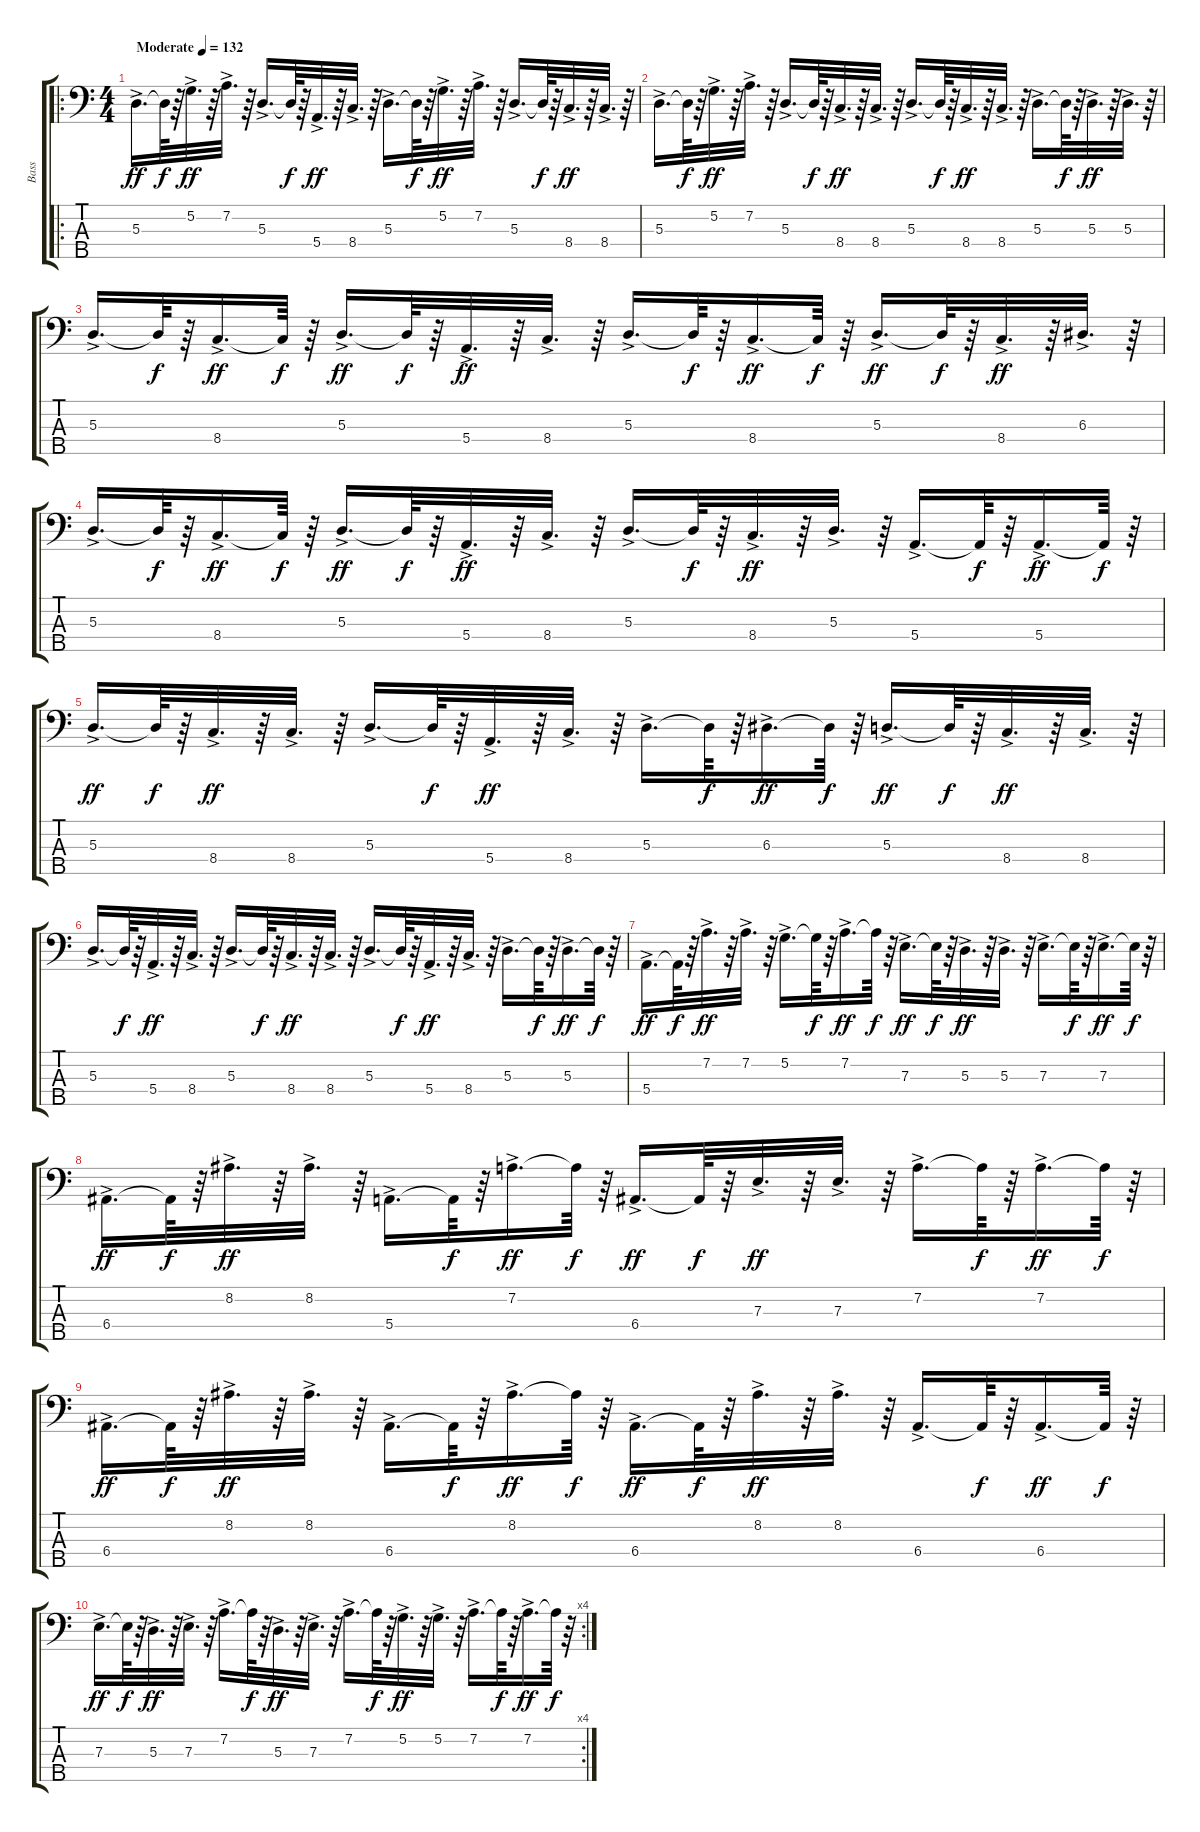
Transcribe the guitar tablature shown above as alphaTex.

\track ("Bass" "Bass") {instrument electricbassfinger}
\staff {score tabs}
\tuning (G2 D2 A1 E1 B0) {hide}
\ro
\ts (4 4)
\tempo (132 "Moderate")
\clef f4
\ks c
5.3{ac}.16{d dy ff instrument electricbassfinger} 5.3{t}.64{dy f} r.64 5.2{ac}.32{d dy ff} r.64 7.2{ac}.32{d} r.64 5.3{ac}.16{d} 5.3{t}.64{dy f} r.64 5.4{ac}.32{d dy ff} r.64 8.4{ac}.32{d} r.64 5.3{ac}.16{d} 5.3{t}.64{dy f} r.64 5.2{ac}.32{d dy ff} r.64 7.2{ac}.32{d} r.64 5.3{ac}.16{d} 5.3{t}.64{dy f} r.64 8.4{ac}.32{d dy ff} r.64 8.4{ac}.32{d} r.64 |
5.3{ac}.16{d} 5.3{t}.64{dy f} r.64 5.2{ac}.32{d dy ff} r.64 7.2{ac}.32{d} r.64 5.3{ac}.16{d} 5.3{t}.64{dy f} r.64 8.4{ac}.32{d dy ff} r.64 8.4{ac}.32{d} r.64 5.3{ac}.16{d} 5.3{t}.64{dy f} r.64 8.4{ac}.32{d dy ff} r.64 8.4{ac}.32{d} r.64 5.3{ac}.16{d} 5.3{t}.64{dy f} r.64 5.3{ac}.32{d dy ff} r.64 5.3{ac}.32{d} r.64 |
5.3{ac}.16{d} 5.3{t}.64{dy f} r.64 8.4{ac}.16{d dy ff} 8.4{t}.64{dy f} r.64 5.3{ac}.16{d dy ff} 5.3{t}.64{dy f} r.64 5.4{ac}.32{d dy ff} r.64 8.4{ac}.32{d} r.64 5.3{ac}.16{d} 5.3{t}.64{dy f} r.64 8.4{ac}.16{d dy ff} 8.4{t}.64{dy f} r.64 5.3{ac}.16{d dy ff} 5.3{t}.64{dy f} r.64 8.4{ac}.32{d dy ff} r.64 6.3{ac}.32{d} r.64 |
5.3{ac}.16{d} 5.3{t}.64{dy f} r.64 8.4{ac}.16{d dy ff} 8.4{t}.64{dy f} r.64 5.3{ac}.16{d dy ff} 5.3{t}.64{dy f} r.64 5.4{ac}.32{d dy ff} r.64 8.4{ac}.32{d} r.64 5.3{ac}.16{d} 5.3{t}.64{dy f} r.64 8.4{ac}.32{d dy ff} r.64 5.3{ac}.32{d} r.64 5.4{ac}.16{d} 5.4{t}.64{dy f} r.64 5.4{ac}.16{d dy ff} 5.4{t}.64{dy f} r.64 |
5.3{ac}.16{d dy ff} 5.3{t}.64{dy f} r.64 8.4{ac}.32{d dy ff} r.64 8.4{ac}.32{d} r.64 5.3{ac}.16{d} 5.3{t}.64{dy f} r.64 5.4{ac}.32{d dy ff} r.64 8.4{ac}.32{d} r.64 5.3{ac}.16{d} 5.3{t}.64{dy f} r.64 6.3{ac}.16{d dy ff} 6.3{t}.64{dy f} r.64 5.3{ac}.16{d dy ff} 5.3{t}.64{dy f} r.64 8.4{ac}.32{d dy ff} r.64 8.4{ac}.32{d} r.64 |
5.3{ac}.16{d} 5.3{t}.64{dy f} r.64 5.4{ac}.32{d dy ff} r.64 8.4{ac}.32{d} r.64 5.3{ac}.16{d} 5.3{t}.64{dy f} r.64 8.4{ac}.32{d dy ff} r.64 8.4{ac}.32{d} r.64 5.3{ac}.16{d} 5.3{t}.64{dy f} r.64 5.4{ac}.32{d dy ff} r.64 8.4{ac}.32{d} r.64 5.3{ac}.16{d} 5.3{t}.64{dy f} r.64 5.3{ac}.16{d dy ff} 5.3{t}.64{dy f} r.64 |
5.4{ac}.16{d dy ff} 5.4{t}.64{dy f} r.64 7.2{ac}.32{d dy ff} r.64 7.2{ac}.32{d} r.64 5.2{ac}.16{d} 5.2{t}.64{dy f} r.64 7.2{ac}.16{d dy ff} 7.2{t}.64{dy f} r.64 7.3{ac}.16{d dy ff} 7.3{t}.64{dy f} r.64 5.3{ac}.32{d dy ff} r.64 5.3{ac}.32{d} r.64 7.3{ac}.16{d} 7.3{t}.64{dy f} r.64 7.3{ac}.16{d dy ff} 7.3{t}.64{dy f} r.64 |
6.4{ac}.16{d dy ff} 6.4{t}.64{dy f} r.64 8.2{ac}.32{d dy ff} r.64 8.2{ac}.32{d} r.64 5.4{ac}.16{d} 5.4{t}.64{dy f} r.64 7.2{ac}.16{d dy ff} 7.2{t}.64{dy f} r.64 6.4{ac}.16{d dy ff} 6.4{t}.64{dy f} r.64 7.3{ac}.32{d dy ff} r.64 7.3{ac}.32{d} r.64 7.2{ac}.16{d} 7.2{t}.64{dy f} r.64 7.2{ac}.16{d dy ff} 7.2{t}.64{dy f} r.64 |
6.4{ac}.16{d dy ff} 6.4{t}.64{dy f} r.64 8.2{ac}.32{d dy ff} r.64 8.2{ac}.32{d} r.64 6.4{ac}.16{d} 6.4{t}.64{dy f} r.64 8.2{ac}.16{d dy ff} 8.2{t}.64{dy f} r.64 6.4{ac}.16{d dy ff} 6.4{t}.64{dy f} r.64 8.2{ac}.32{d dy ff} r.64 8.2{ac}.32{d} r.64 6.4{ac}.16{d} 6.4{t}.64{dy f} r.64 6.4{ac}.16{d dy ff} 6.4{t}.64{dy f} r.64 |
\rc 4
7.3{ac}.16{d dy ff} 7.3{t}.64{dy f} r.64 5.3{ac}.32{d dy ff} r.64 7.3{ac}.32{d} r.64 7.2{ac}.16{d} 7.2{t}.64{dy f} r.64 5.3{ac}.32{d dy ff} r.64 7.3{ac}.32{d} r.64 7.2{ac}.16{d} 7.2{t}.64{dy f} r.64 5.2{ac}.32{d dy ff} r.64 5.2{ac}.32{d} r.64 7.2{ac}.16{d} 7.2{t}.64{dy f} r.64 7.2{ac}.16{d dy ff} 7.2{t}.64{dy f} r.64
